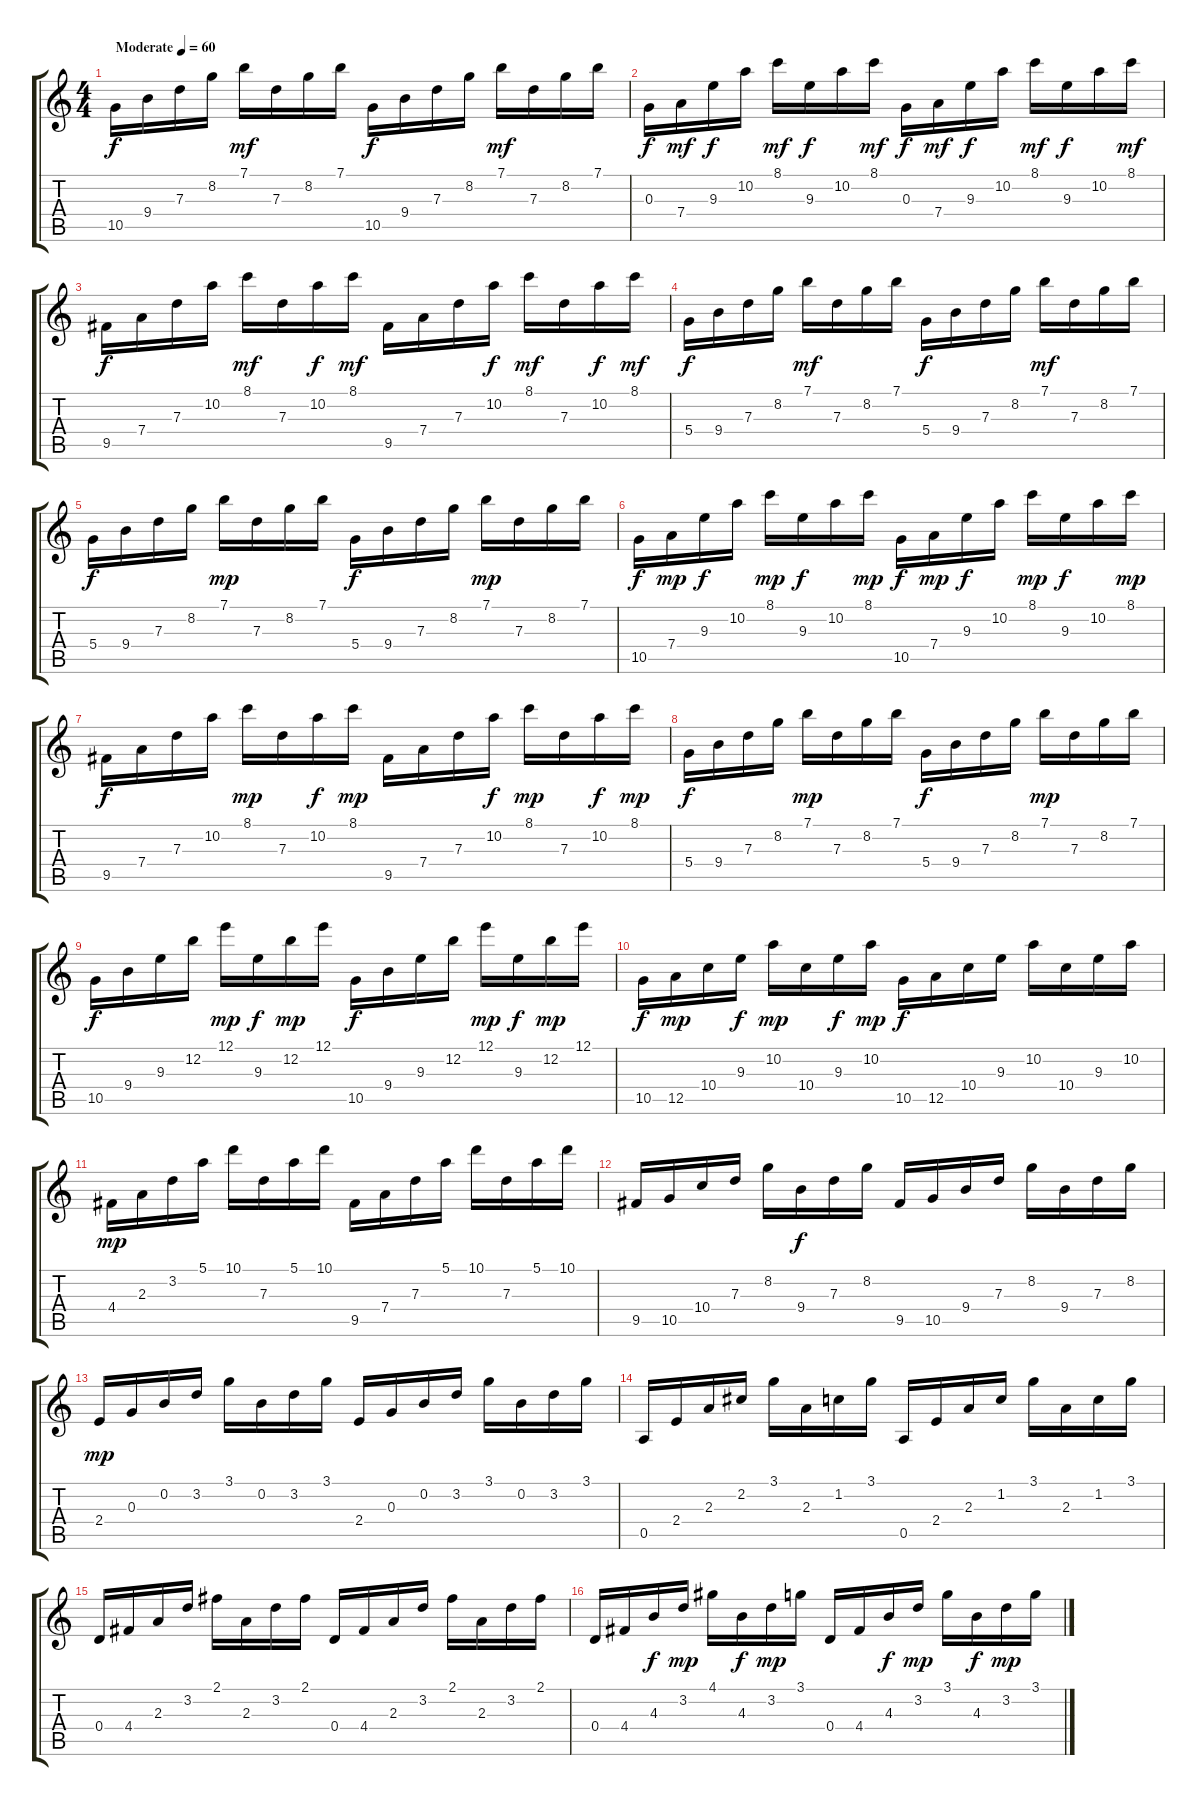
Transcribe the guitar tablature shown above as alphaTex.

\track "" {instrument acousticguitarsteel}
\staff {score tabs}
\tuning (E4 B3 G3 D3 A2 E2) {hide}
\ts (4 4)
\tempo (60 "Moderate")
\clef g2
\ks c
10.5.16{dy f instrument acousticguitarsteel} 9.4.16 7.3.16 8.2.16 7.1.16{dy mf} 7.3.16 8.2.16 7.1.16 10.5.16{dy f} 9.4.16 7.3.16 8.2.16 7.1.16{dy mf} 7.3.16 8.2.16 7.1.16 |
0.3.16{dy f} 7.4.16{dy mf} 9.3.16{dy f} 10.2.16 8.1.16{dy mf} 9.3.16{dy f} 10.2.16 8.1.16{dy mf} 0.3.16{dy f} 7.4.16{dy mf} 9.3.16{dy f} 10.2.16 8.1.16{dy mf} 9.3.16{dy f} 10.2.16 8.1.16{dy mf} |
9.5.16{dy f} 7.4.16 7.3.16 10.2.16 8.1.16{dy mf} 7.3.16 10.2.16{dy f} 8.1.16{dy mf} 9.5.16 7.4.16 7.3.16 10.2.16{dy f} 8.1.16{dy mf} 7.3.16 10.2.16{dy f} 8.1.16{dy mf} |
5.4.16{dy f} 9.4.16 7.3.16 8.2.16 7.1.16{dy mf} 7.3.16 8.2.16 7.1.16 5.4.16{dy f} 9.4.16 7.3.16 8.2.16 7.1.16{dy mf} 7.3.16 8.2.16 7.1.16 |
5.4.16{dy f} 9.4.16 7.3.16 8.2.16 7.1.16{dy mp} 7.3.16 8.2.16 7.1.16 5.4.16{dy f} 9.4.16 7.3.16 8.2.16 7.1.16{dy mp} 7.3.16 8.2.16 7.1.16 |
10.5.16{dy f} 7.4.16{dy mp} 9.3.16{dy f} 10.2.16 8.1.16{dy mp} 9.3.16{dy f} 10.2.16 8.1.16{dy mp} 10.5.16{dy f} 7.4.16{dy mp} 9.3.16{dy f} 10.2.16 8.1.16{dy mp} 9.3.16{dy f} 10.2.16 8.1.16{dy mp} |
9.5.16{dy f} 7.4.16 7.3.16 10.2.16 8.1.16{dy mp} 7.3.16 10.2.16{dy f} 8.1.16{dy mp} 9.5.16 7.4.16 7.3.16 10.2.16{dy f} 8.1.16{dy mp} 7.3.16 10.2.16{dy f} 8.1.16{dy mp} |
5.4.16{dy f} 9.4.16 7.3.16 8.2.16 7.1.16{dy mp} 7.3.16 8.2.16 7.1.16 5.4.16{dy f} 9.4.16 7.3.16 8.2.16 7.1.16{dy mp} 7.3.16 8.2.16 7.1.16 |
10.5.16{dy f} 9.4.16 9.3.16 12.2.16 12.1.16{dy mp} 9.3.16{dy f} 12.2.16{dy mp} 12.1.16 10.5.16{dy f} 9.4.16 9.3.16 12.2.16 12.1.16{dy mp} 9.3.16{dy f} 12.2.16{dy mp} 12.1.16 |
10.5.16{dy f} 12.5.16{dy mp} 10.4.16 9.3.16{dy f} 10.2.16{dy mp} 10.4.16 9.3.16{dy f} 10.2.16{dy mp} 10.5.16{dy f} 12.5.16 10.4.16 9.3.16 10.2.16 10.4.16 9.3.16 10.2.16 |
4.4.16{dy mp} 2.3.16 3.2.16 5.1.16 10.1.16 7.3.16 5.1.16 10.1.16 9.5.16 7.4.16 7.3.16 5.1.16 10.1.16 7.3.16 5.1.16 10.1.16 |
9.5.16 10.5.16 10.4.16 7.3.16 8.2.16 9.4.16{dy f} 7.3.16 8.2.16 9.5.16 10.5.16 9.4.16 7.3.16 8.2.16 9.4.16 7.3.16 8.2.16 |
2.4.16{dy mp} 0.3.16 0.2.16 3.2.16 3.1.16 0.2.16 3.2.16 3.1.16 2.4.16 0.3.16 0.2.16 3.2.16 3.1.16 0.2.16 3.2.16 3.1.16 |
0.5.16 2.4.16 2.3.16 2.2.16 3.1.16 2.3.16 1.2.16 3.1.16 0.5.16 2.4.16 2.3.16 1.2.16 3.1.16 2.3.16 1.2.16 3.1.16 |
0.4.16 4.4.16 2.3.16 3.2.16 2.1.16 2.3.16 3.2.16 2.1.16 0.4.16 4.4.16 2.3.16 3.2.16 2.1.16 2.3.16 3.2.16 2.1.16 |
0.4.16 4.4.16 4.3.16{dy f} 3.2.16{dy mp} 4.1.16 4.3.16{dy f} 3.2.16{dy mp} 3.1.16 0.4.16 4.4.16 4.3.16{dy f} 3.2.16{dy mp} 3.1.16 4.3.16{dy f} 3.2.16{dy mp} 3.1.16
